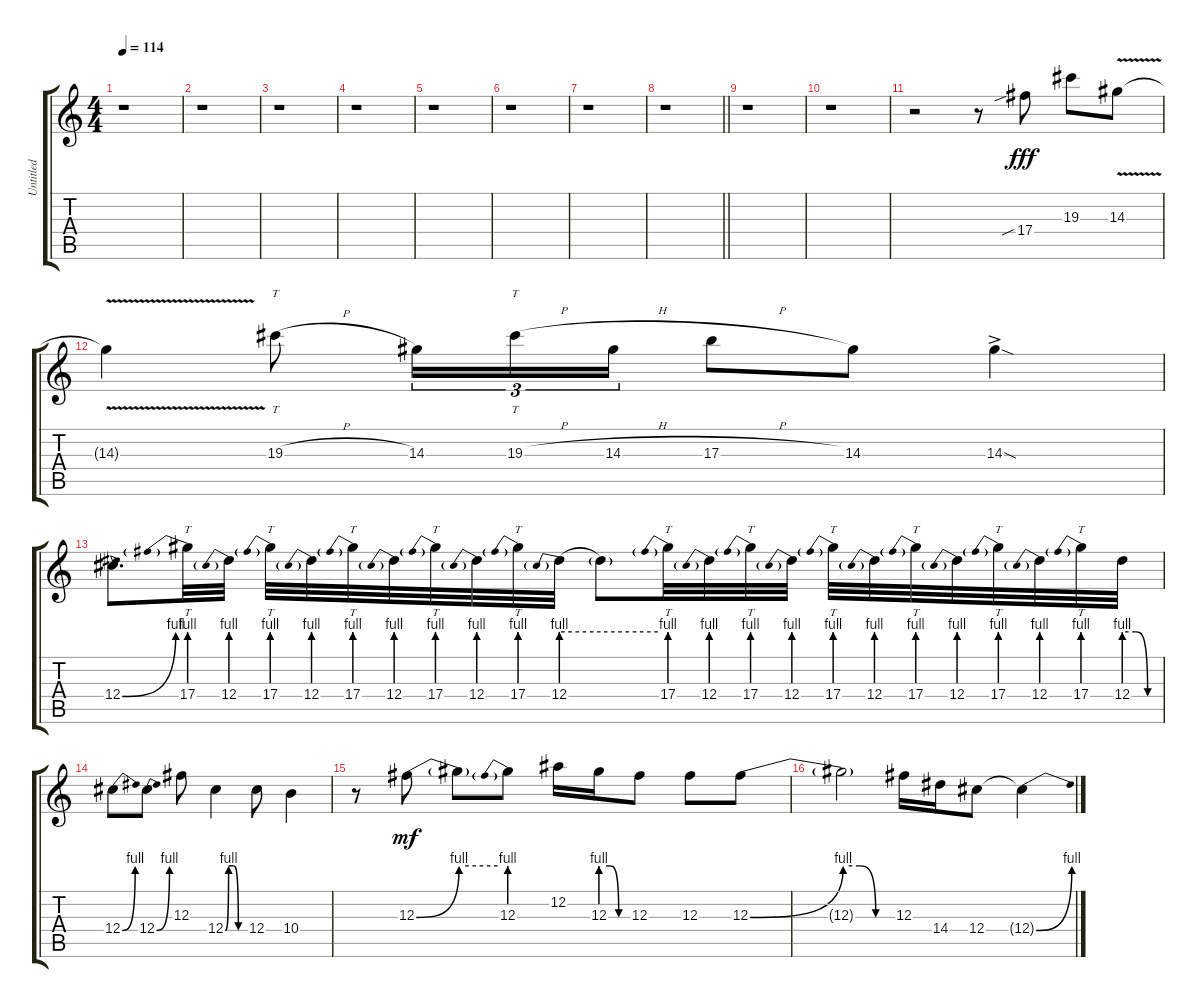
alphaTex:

\track ("Untitled" "Untitled") {instrument distortionguitar}
\staff {score tabs}
\tuning (Eb4 Bb3 Gb3 Db3 Ab2 Db2) {hide}
\ts (4 4)
\tempo 114
\clef g2
\ks c
r.1{dy fff} |
r.1 |
r.1 |
r.1 |
r.1 |
r.1 |
r.1 |
\barLineRight lightlight
r.1 |
r.1 |
r.1 |
r.2 r.8 17.4{sib}.8 19.3.8 14.3{v}.8 |
14.3{v t}.4 19.3{h}.8{tt} 14.3.16{tu (3 2)} 19.3{h}.16{tt tu (3 2)} 14.3{h}.16{tu (3 2)} 17.3{h}.8 14.3.8 14.3{sod ac}.4 |
12.4{be (bend 0 0 60 4)}.8{d} 17.4{be (prebend 0 4 60 4)}.32{tt} 12.4{be (prebend 0 4 60 4)}.32 17.4{be (prebend 0 4 60 4)}.32{tt} 12.4{be (prebend 0 4 60 4)}.32 17.4{be (prebend 0 4 60 4)}.32{tt} 12.4{be (prebend 0 4 60 4)}.32 17.4{be (prebend 0 4 60 4)}.32{tt} 12.4{be (prebend 0 4 60 4)}.32 17.4{be (prebend 0 4 60 4)}.32{tt} 12.4{be (prebend 0 4 60 4)}.32 12.4{be (hold 0 4 60 4) t}.8 17.4{be (prebend 0 4 60 4)}.32{tt} 12.4{be (prebend 0 4 60 4)}.32 17.4{be (prebend 0 4 60 4)}.32{tt} 12.4{be (prebend 0 4 60 4)}.32 17.4{be (prebend 0 4 60 4)}.32{tt} 12.4{be (prebend 0 4 60 4)}.32 17.4{be (prebend 0 4 60 4)}.32{tt} 12.4{be (prebend 0 4 60 4)}.32 17.4{be (prebend 0 4 60 4)}.32{tt} 12.4{be (prebend 0 4 60 4)}.32 17.4{be (prebend 0 4 60 4)}.32{tt} 12.4{be (custom 0 4 20 4 40 0 60 0)}.32 |
12.4{be (bend 0 0 60 4)}.8 12.4{be (bend 0 0 60 4)}.8 12.3.8 12.4{be (custom 0 0 10 4 25 4 40 0 60 0)}.4 12.4.8 10.4.4 |
r.8 12.3{be (bend 0 0 60 4)}.8{dy mf} 12.3{be (hold 0 4 60 4) t}.8 12.3{be (prebend 0 4 60 4)}.8 12.2.16 12.3{be (custom 0 4 20 4 40 0 60 0)}.16 12.3.8 12.3.8 12.3{be (bend 0 0 60 4)}.8 |
12.3{be (custom 0 4 20 4 40 0 60 0) t}.2 12.3.16 14.4.16 12.4.8 12.4{be (bend 0 0 60 4) t}.4
